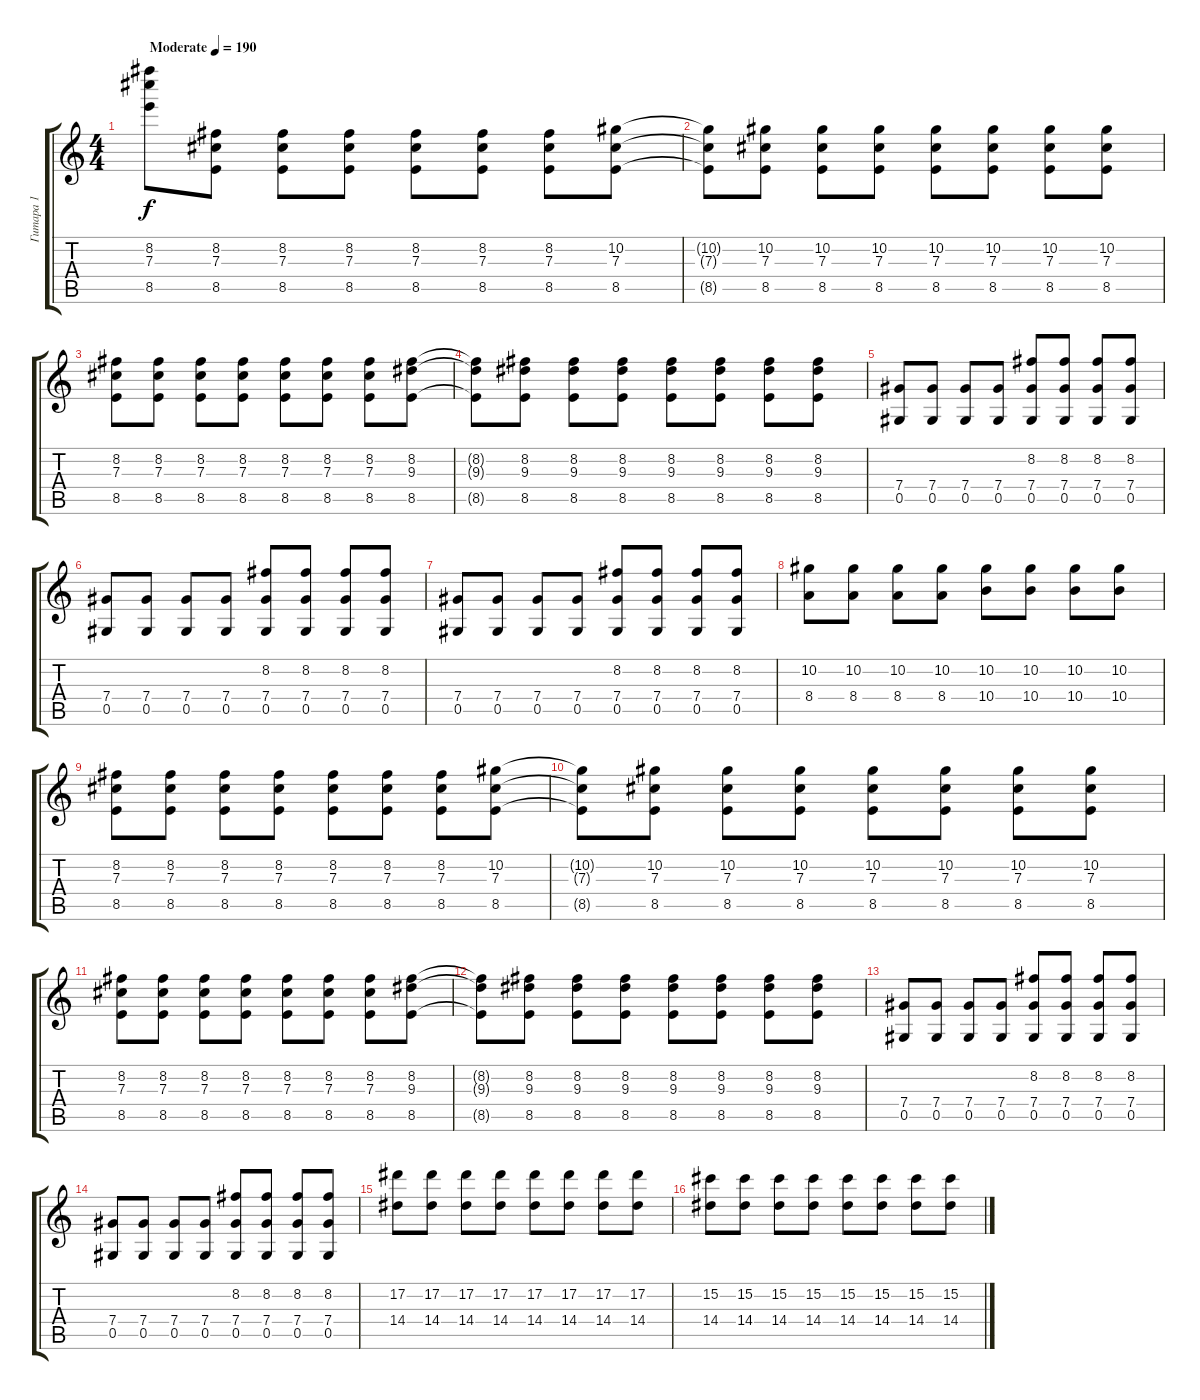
\track ("Гитара 1" "Гитара 1") {instrument distortionguitar}
\staff {score tabs}
\tuning (Eb4 Bb3 Gb3 Db3 Ab2 Db2) {hide}
\ts (4 4)
\tempo (190 "Moderate")
\clef g2
\ks c
(8.2 7.3 8.5).8{ot 15mb dy f instrument distortionguitar} (8.2 7.3 8.5).8 (8.2 7.3 8.5).8 (8.2 7.3 8.5).8 (8.2 7.3 8.5).8 (8.2 7.3 8.5).8 (8.2 7.3 8.5).8 (10.2 7.3 8.5).8 |
(10.2{t} 7.3{t} 8.5{t}).8 (10.2 7.3 8.5).8 (10.2 7.3 8.5).8 (10.2 7.3 8.5).8 (10.2 7.3 8.5).8 (10.2 7.3 8.5).8 (10.2 7.3 8.5).8 (10.2 7.3 8.5).8 |
(8.2 7.3 8.5).8 (8.2 7.3 8.5).8 (8.2 7.3 8.5).8 (8.2 7.3 8.5).8 (8.2 7.3 8.5).8 (8.2 7.3 8.5).8 (8.2 7.3 8.5).8 (8.2 9.3 8.5).8 |
(8.2{t} 9.3{t} 8.5{t}).8 (8.2 9.3 8.5).8 (8.2 9.3 8.5).8 (8.2 9.3 8.5).8 (8.2 9.3 8.5).8 (8.2 9.3 8.5).8 (8.2 9.3 8.5).8 (8.2 9.3 8.5).8 |
(7.4 0.5).8 (7.4 0.5).8 (7.4 0.5).8 (7.4 0.5).8 (8.2 7.4 0.5).8 (8.2 7.4 0.5).8 (8.2 7.4 0.5).8 (8.2 7.4 0.5).8 |
(7.4 0.5).8 (7.4 0.5).8 (7.4 0.5).8 (7.4 0.5).8 (8.2 7.4 0.5).8 (8.2 7.4 0.5).8 (8.2 7.4 0.5).8 (8.2 7.4 0.5).8 |
(7.4 0.5).8 (7.4 0.5).8 (7.4 0.5).8 (7.4 0.5).8 (8.2 7.4 0.5).8 (8.2 7.4 0.5).8 (8.2 7.4 0.5).8 (8.2 7.4 0.5).8 |
(10.2 8.4).8 (10.2 8.4).8 (10.2 8.4).8 (10.2 8.4).8 (10.2 10.4).8 (10.2 10.4).8 (10.2 10.4).8 (10.2 10.4).8 |
(8.2 7.3 8.5).8 (8.2 7.3 8.5).8 (8.2 7.3 8.5).8 (8.2 7.3 8.5).8 (8.2 7.3 8.5).8 (8.2 7.3 8.5).8 (8.2 7.3 8.5).8 (10.2 7.3 8.5).8 |
(10.2{t} 7.3{t} 8.5{t}).8 (10.2 7.3 8.5).8 (10.2 7.3 8.5).8 (10.2 7.3 8.5).8 (10.2 7.3 8.5).8 (10.2 7.3 8.5).8 (10.2 7.3 8.5).8 (10.2 7.3 8.5).8 |
(8.2 7.3 8.5).8 (8.2 7.3 8.5).8 (8.2 7.3 8.5).8 (8.2 7.3 8.5).8 (8.2 7.3 8.5).8 (8.2 7.3 8.5).8 (8.2 7.3 8.5).8 (8.2 9.3 8.5).8 |
(8.2{t} 9.3{t} 8.5{t}).8 (8.2 9.3 8.5).8 (8.2 9.3 8.5).8 (8.2 9.3 8.5).8 (8.2 9.3 8.5).8 (8.2 9.3 8.5).8 (8.2 9.3 8.5).8 (8.2 9.3 8.5).8 |
(7.4 0.5).8 (7.4 0.5).8 (7.4 0.5).8 (7.4 0.5).8 (8.2 7.4 0.5).8 (8.2 7.4 0.5).8 (8.2 7.4 0.5).8 (8.2 7.4 0.5).8 |
(7.4 0.5).8 (7.4 0.5).8 (7.4 0.5).8 (7.4 0.5).8 (8.2 7.4 0.5).8 (8.2 7.4 0.5).8 (8.2 7.4 0.5).8 (8.2 7.4 0.5).8 |
(17.2 14.4).8 (17.2 14.4).8 (17.2 14.4).8 (17.2 14.4).8 (17.2 14.4).8 (17.2 14.4).8 (17.2 14.4).8 (17.2 14.4).8 |
(15.2 14.4).8 (15.2 14.4).8 (15.2 14.4).8 (15.2 14.4).8 (15.2 14.4).8 (15.2 14.4).8 (15.2 14.4).8 (15.2 14.4).8
